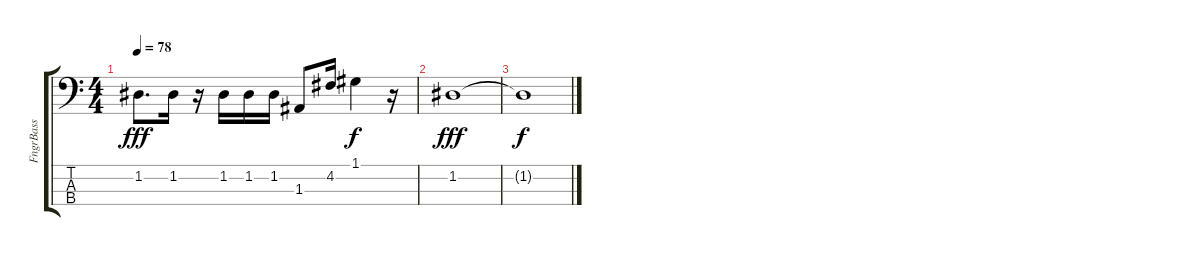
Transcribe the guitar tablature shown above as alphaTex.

\track ("FngrBass" "FngrBass") {instrument electricbassfinger}
\staff {score tabs}
\tuning (G2 D2 A1 E1) {hide}
\ts (4 4)
\tempo 78
\clef f4
\ks c
1.2.8{d dy fff} 1.2.16 r.16 1.2.16 1.2.16 1.2.16 1.3.8 4.2.16 1.1.4{dy f} r.16 |
1.2.1{dy fff} |
1.2{t}.1{dy f}
